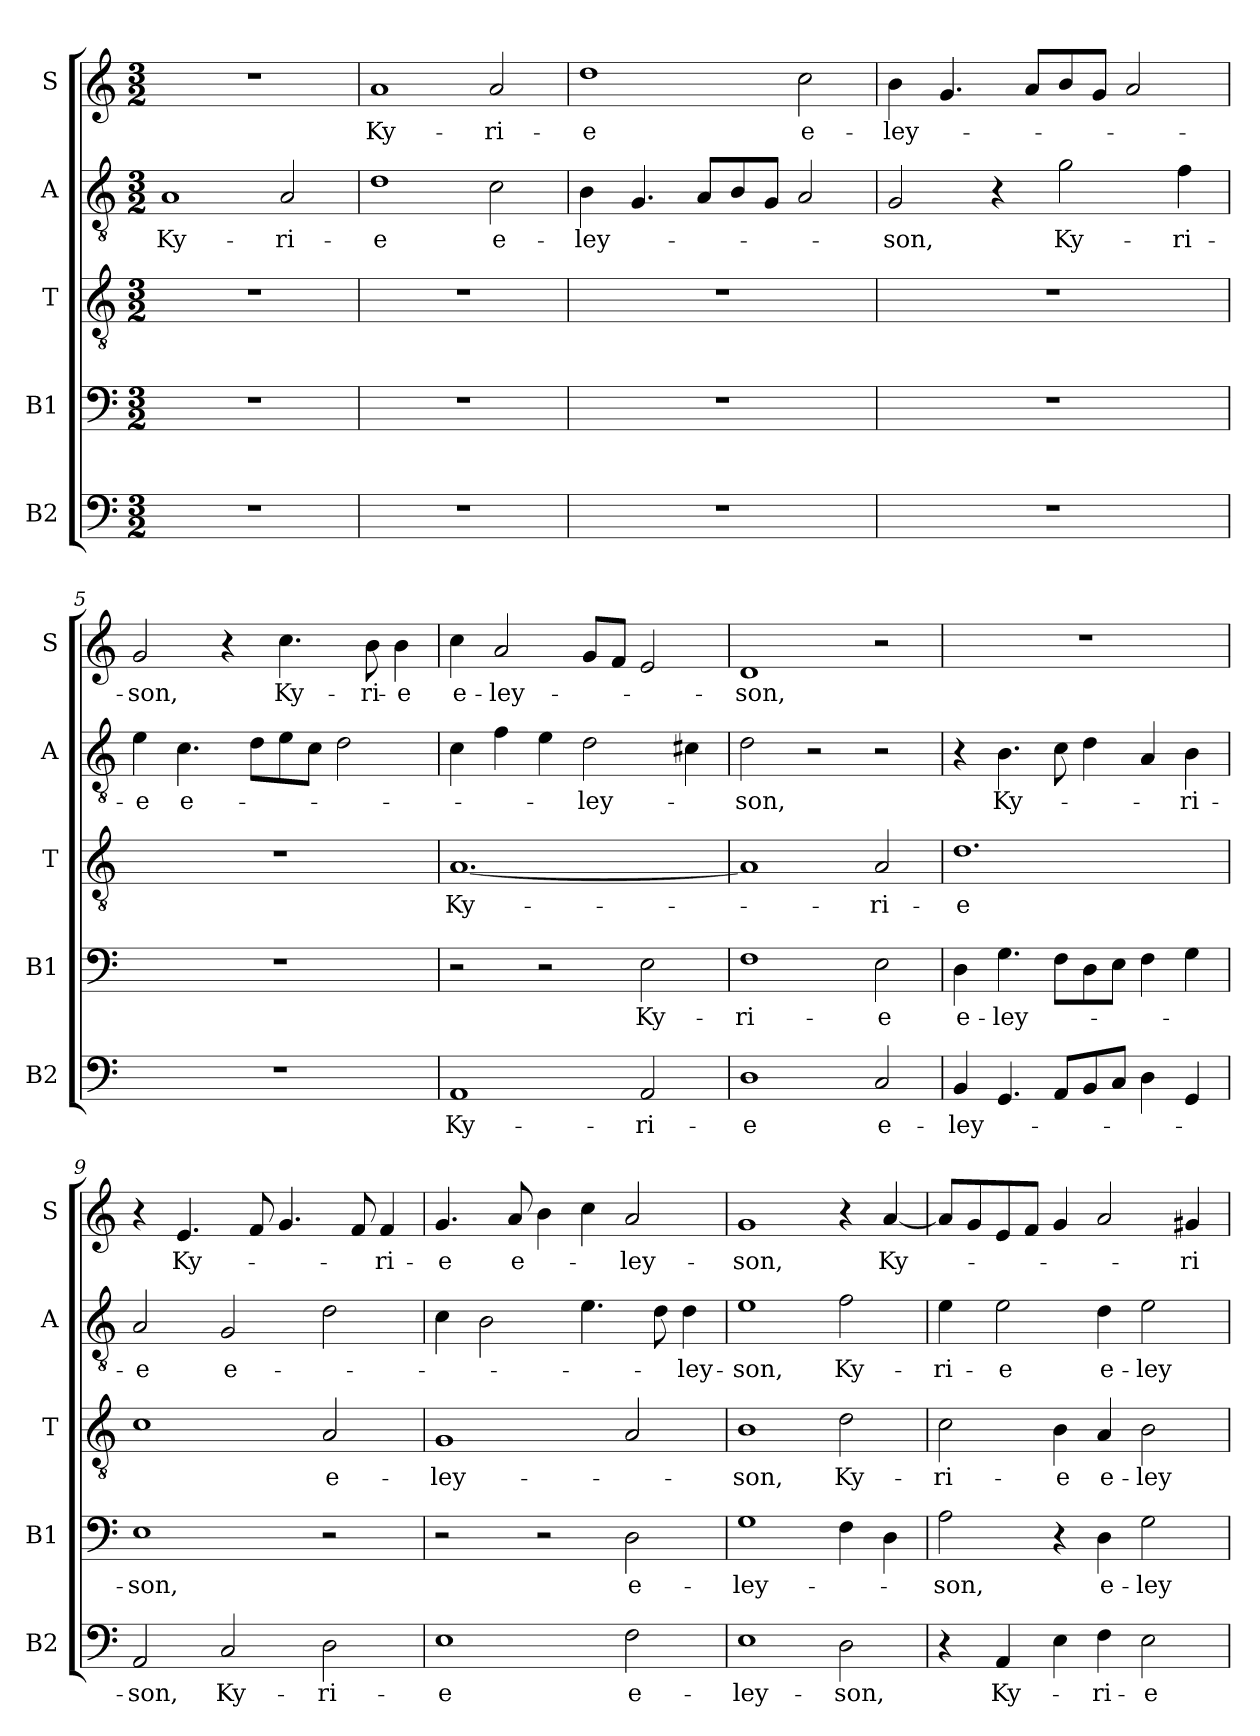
**kern	**text	**kern	**text	**kern	**text	**kern	**text	**kern	**text
*part5	*part5	*part4	*part4	*part3	*part3	*part2	*part2	*part1	*part1
*staff5	*staff5	*staff4	*staff4	*staff3	*staff3	*staff2	*staff2	*staff1	*staff1
*I"B2	*	*I"B1	*	*I"T	*	*I"A	*	*I"S	*
*I'B2	*	*I'B1	*	*I'T	*	*I'A	*	*I'S	*
*clefF4	*	*clefF4	*	*clefGv2	*	*clefGv2	*	*clefG2	*
*k[]	*	*k[]	*	*k[]	*	*k[]	*	*k[]	*
*M3/2	*	*M3/2	*	*M3/2	*	*M3/2	*	*M3/2	*
=1	=1	=1	=1	=1	=1	=1	=1	=1	=1
1.r	.	1.r	.	1.r	.	1A	Ky-	1.r	.
.	.	.	.	.	.	2A/	-ri-	.	.
=2	=2	=2	=2	=2	=2	=2	=2	=2	=2
1.r	.	1.r	.	1.r	.	1d	-e	1a	Ky-
.	.	.	.	.	.	2c\	e-	2a/	-ri-
=3	=3	=3	=3	=3	=3	=3	=3	=3	=3
1.r	.	1.r	.	1.r	.	4B\	-ley-	1dd	-e
.	.	.	.	.	.	4.G/	.	.	.
.	.	.	.	.	.	8A/L	.	.	.
.	.	.	.	.	.	8B/	.	.	.
.	.	.	.	.	.	8G/J	.	.	.
.	.	.	.	.	.	2A/	.	2cc\	e-
=4	=4	=4	=4	=4	=4	=4	=4	=4	=4
1.r	.	1.r	.	1.r	.	2G/	-son,	4b\	-ley-
.	.	.	.	.	.	.	.	4.g/	.
.	.	.	.	.	.	4r	.	.	.
.	.	.	.	.	.	.	.	8a/L	.
.	.	.	.	.	.	2g\	Ky-	8b/	.
.	.	.	.	.	.	.	.	8g/J	.
.	.	.	.	.	.	.	.	2a/	.
.	.	.	.	.	.	4f\	-ri-	.	.
=5	=5	=5	=5	=5	=5	=5	=5	=5	=5
1.r	.	1.r	.	1.r	.	4e\	-e	2g/	-son,
.	.	.	.	.	.	4.c\	e-	.	.
.	.	.	.	.	.	.	.	4r	.
.	.	.	.	.	.	8d\L	.	.	.
.	.	.	.	.	.	8e\	.	4.cc\	Ky-
.	.	.	.	.	.	8c\J	.	.	.
.	.	.	.	.	.	2d\	.	.	.
.	.	.	.	.	.	.	.	8b\	-ri-
.	.	.	.	.	.	.	.	4b\	-e
=6	=6	=6	=6	=6	=6	=6	=6	=6	=6
1AA	Ky-	2r	.	[1.A	Ky-	4c\	.	4cc\	e-
.	.	.	.	.	.	4f\	.	2a/	-ley-
.	.	2r	.	.	.	4e\	.	.	.
.	.	.	.	.	.	2d\	-ley-	8g/L	.
.	.	.	.	.	.	.	.	8f/J	.
2AA/	-ri-	2E\	Ky-	.	.	.	.	2e/	.
.	.	.	.	.	.	4c#X\	.	.	.
=7	=7	=7	=7	=7	=7	=7	=7	=7	=7
1D	-e	1F	-ri-	1A]	.	2d\	-son,	1d	-son,
.	.	.	.	.	.	2r	.	.	.
2C/	e-	2E\	-e	2A/	-ri-	2r	.	2r	.
=8	=8	=8	=8	=8	=8	=8	=8	=8	=8
4BB/	-ley-	4D\	e-	1.d	-e	4r	.	1.r	.
4.GG/	.	4.G\	-ley-	.	.	4.B\	Ky-	.	.
8AA/L	.	8F\L	.	.	.	8c\	.	.	.
8BB/	.	8D\	.	.	.	4d\	.	.	.
8C/J	.	8E\J	.	.	.	.	.	.	.
4D\	.	4F\	.	.	.	4A/	.	.	.
4GG/	.	4G\	.	.	.	4B\	-ri-	.	.
=9	=9	=9	=9	=9	=9	=9	=9	=9	=9
2AA/	-son,	1E	-son,	1c	.	2A/	-e	4r	.
.	.	.	.	.	.	.	.	4.e/	Ky-
2C/	Ky-	.	.	.	.	2G/	e-	.	.
.	.	.	.	.	.	.	.	8f/	.
.	.	.	.	.	.	.	.	4.g/	.
2D\	-ri-	2r	.	2A/	e-	2d\	.	.	.
.	.	.	.	.	.	.	.	8f/	.
.	.	.	.	.	.	.	.	4f/	-ri-
=10	=10	=10	=10	=10	=10	=10	=10	=10	=10
1E	-e	2r	.	1G	-ley-	4c\	.	4.g/	-e
.	.	.	.	.	.	2B\	.	.	.
.	.	.	.	.	.	.	.	8a/	e-
.	.	2r	.	.	.	.	.	4b\	.
.	.	.	.	.	.	4.e\	.	4cc\	.
2F\	e-	2D\	e-	2A/	.	.	.	2a/	-ley-
.	.	.	.	.	.	8d\	.	.	.
.	.	.	.	.	.	4d\	-ley-	.	.
=11	=11	=11	=11	=11	=11	=11	=11	=11	=11
1E	-ley-	1G	-ley-	1B	-son,	1e	-son,	1g	-son,
2D\	-son,	4F\	.	2d\	Ky-	2f\	Ky-	4r	.
.	.	4D\	.	.	.	.	.	[4a/	Ky-
=12	=12	=12	=12	=12	=12	=12	=12	=12	=12
4r	.	2A\	-son,	2c\	-ri-	4e\	-ri-	8a/L]	.
.	.	.	.	.	.	.	.	8g/	.
4AA/	Ky-	.	.	.	.	2e\	-e	8e/	.
.	.	.	.	.	.	.	.	8f/J	.
4E\	.	4r	.	4B\	-e	.	.	4g/	.
4F\	-ri-	4D\	e-	4A/	e-	4d\	e-	2a/	.
2E\	-e	2G\	-ley-	2B\	-ley-	2e\	-ley-	.	.
.	.	.	.	.	.	.	.	4g#X/	-ri-
=	=	=	=	=	=	=	=	=	=
*-	*-	*-	*-	*-	*-	*-	*-	*-	*-
